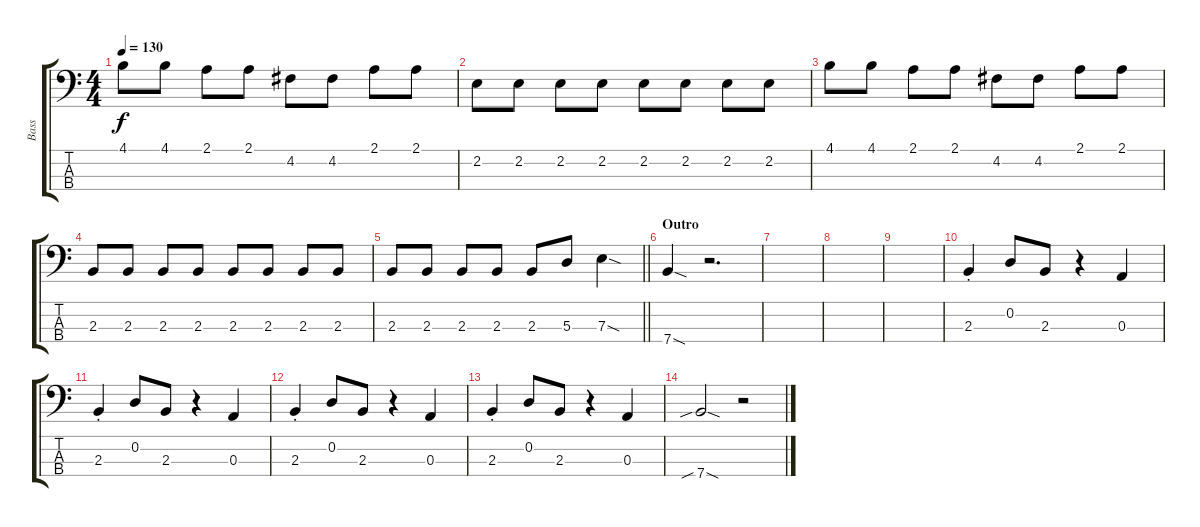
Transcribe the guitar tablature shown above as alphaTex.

\track ("Bass" "Bass") {instrument electricbassfinger}
\staff {score tabs}
\tuning (G2 D2 A1 E1) {hide}
\ts (4 4)
\tempo 130
\clef f4
\ks c
4.1.8{dy f} 4.1.8 2.1.8 2.1.8 4.2.8 4.2.8 2.1.8 2.1.8 |
2.2.8 2.2.8 2.2.8 2.2.8 2.2.8 2.2.8 2.2.8 2.2.8 |
4.1.8 4.1.8 2.1.8 2.1.8 4.2.8 4.2.8 2.1.8 2.1.8 |
2.3.8 2.3.8 2.3.8 2.3.8 2.3.8 2.3.8 2.3.8 2.3.8 |
\barLineRight lightlight
2.3.8 2.3.8 2.3.8 2.3.8 2.3.8 5.3.8 7.3{sod}.4 |
\section ("" "Outro")
7.4{sod}.4 r.2{d} |
|
|
|
2.3{st}.4 0.2.8 2.3.8 r.4 0.3.4 |
2.3{st}.4 0.2.8 2.3.8 r.4 0.3.4 |
2.3{st}.4 0.2.8 2.3.8 r.4 0.3.4 |
2.3{st}.4 0.2.8 2.3.8 r.4 0.3.4 |
7.4{sib sod}.2 r.2
